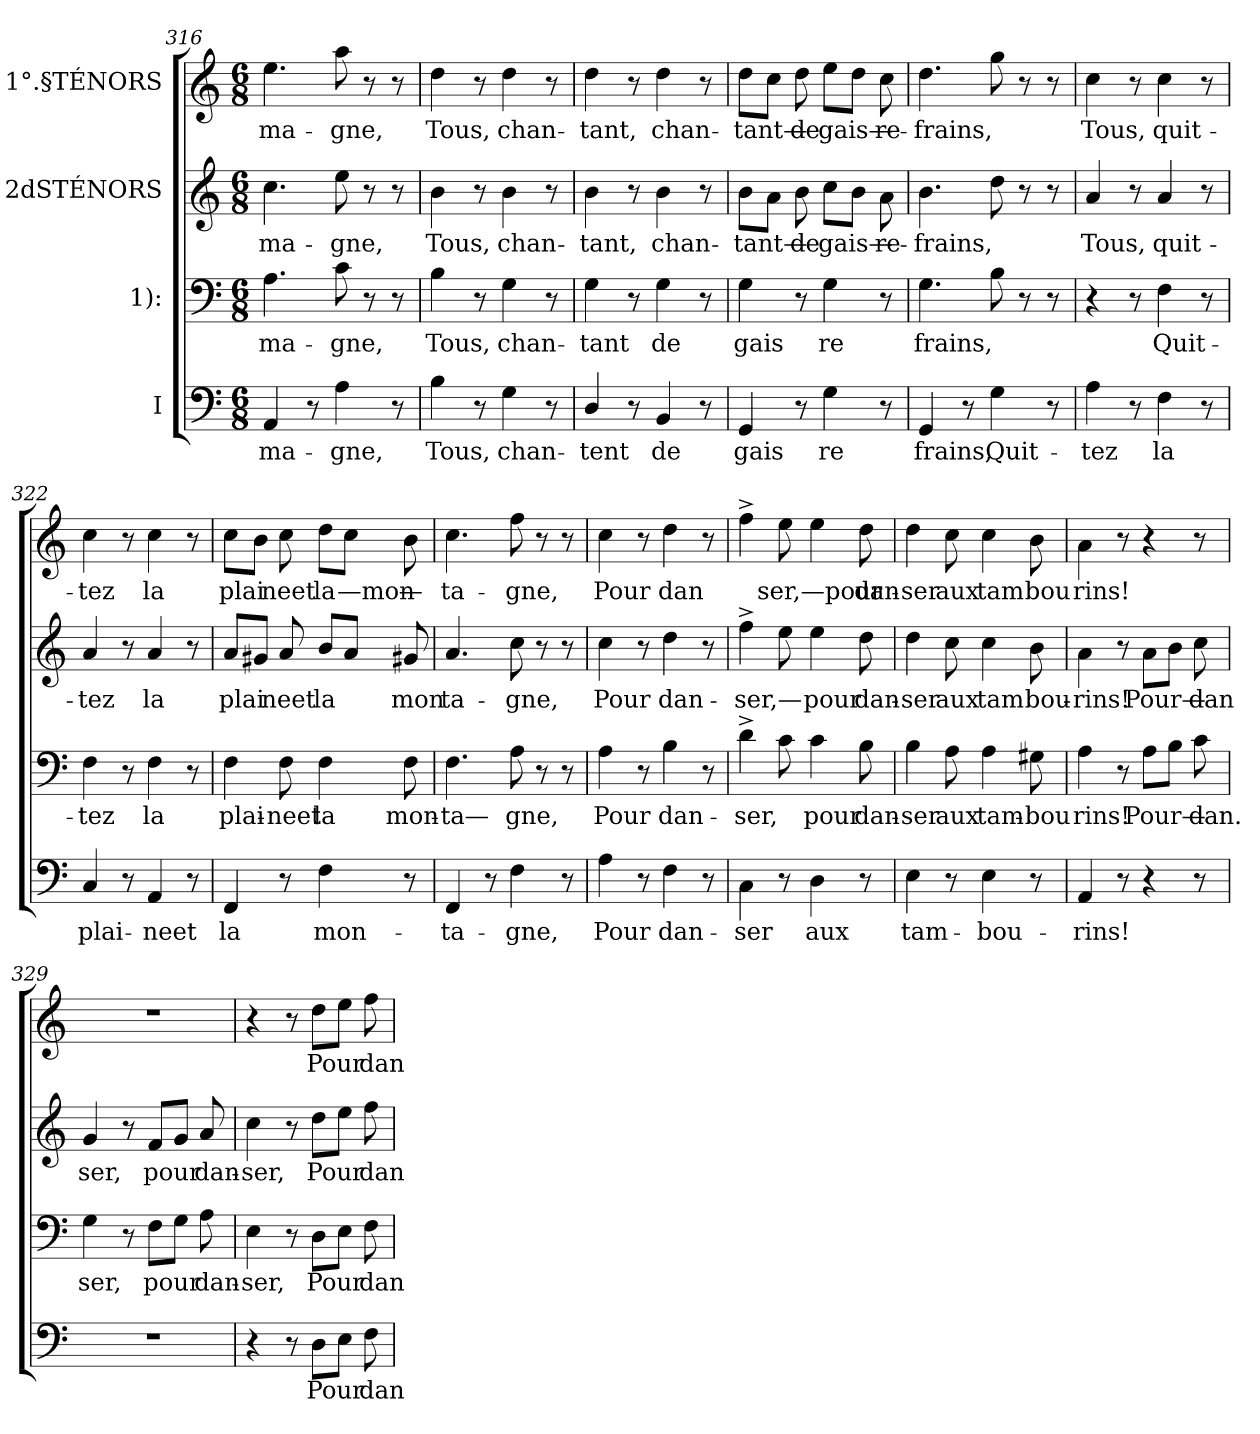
**kern	**text	**kern	**text	**kern	**text	**kern	**text
*part4	*part4	*part3	*part3	*part2	*part2	*part1	*part1
*staff4	*staff4	*staff3	*staff3	*staff2	*staff2	*staff1	*staff1
*I"I	*	*I"1):	*	*I"2dSTÉNORS	*	*I"1°.§TÉNORS	*
*clefF4	*	*clefF4	*	*clefG2	*	*clefG2	*
*k[]	*	*k[]	*	*k[]	*	*k[]	*
*M6/8	*	*M6/8	*	*M6/8	*	*M6/8	*
=316	=316	=316	=316	=316	=316	=316	=316
4AAi/	ma-	4.Ai\	ma-	4.cci\	ma-	4.eei\	ma-
8r	.	.	.	.	.	.	.
4Ai\	gne,	8ci\	gne,	8eei\	gne,	8aai\	gne,
.	.	8r	.	8r	.	8r	.
8r	.	8r	.	8r	.	8r	.
!!LO:LB:g=z
=317	=317	=317	=317	=317	=317	=317	=317
4Bi\	Tous,	4Bi\	Tous,	4bi\	Tous,	4ddi\	Tous,
8r	.	8r	.	8r	.	8r	.
4Gi\	chan-	4Gi\	chan-	4bi\	chan-	4ddi\	chan-
8r	.	8r	.	8r	.	8r	.
=318	=318	=318	=318	=318	=318	=318	=318
4Di/	tent	4Gi\	tant	4bi\	tant,	4ddi\	tant,
8r	.	8r	.	8r	.	8r	.
4BBi/	de	4Gi\	de	4bi\	chan-	4ddi\	chan-
8r	.	8r	.	8r	.	8r	.
=319	=319	=319	=319	=319	=319	=319	=319
4GGi/	gais	4Gi\	gais	8bi\L	tant—	8ddi\L	tant—
.	.	.	.	8ai\J	.	8cci\J	.
8r	.	8r	.	8bi\	de	8ddi\	de
4Gi\	re	4Gi\	re	8cci\L	gais—	8eei\L	gais—
.	.	.	.	8bi\J	.	8ddi\J	.
8r	.	8r	.	8ai\	re-	8cci\	re-
=320	=320	=320	=320	=320	=320	=320	=320
4GGi/	frains,	4.Gi\	frains,	4.bi\	frains,	4.ddi\	frains,
8r	.	.	.	.	.	.	.
4Gi\	Quit-	8Bi\	.	8ddi\	.	8ggi\	.
.	.	8r	.	8r	.	8r	.
8r	.	8r	.	8r	.	8r	.
!!LO:PB:g=z
=321	=321	=321	=321	=321	=321	=321	=321
4Ai\	tez	4r	.	4ai/	Tous,	4cci\	Tous,
8r	.	8r	.	8r	.	8r	.
4Fi\	la	4Fi\	Quit-	4ai/	quit-	4cci\	quit-
8r	.	8r	.	8r	.	8r	.
=322	=322	=322	=322	=322	=322	=322	=322
4Ci/	plai-	4Fi\	tez	4ai/	tez	4cci\	tez
8r	.	8r	.	8r	.	8r	.
4AAi/	neet	4Fi\	la	4ai/	la	4cci\	la
8r	.	8r	.	8r	.	8r	.
=323	=323	=323	=323	=323	=323	=323	=323
4FFi/	la	4Fi\	plai-	8ai/L	plai	8cci\L	plai
.	.	.	.	8g#Xi/J	--	8bi\J	--
8r	.	8Fi\	neet	8ai/	neet	8cci\	neet
4Fi\	mon-	4Fi\	la	8bi/L	la	8ddi\L	la
.	.	.	.	8ai/J	--	8cci\J	—mon
8r	.	8Fi\	mon-	8g#Xi/	mon	8bi\	—
=324	=324	=324	=324	=324	=324	=324	=324
4FFi/	ta-	4.Fi\	ta—	4.ai/	ta-	4.cci\	ta-
8r	.	.	.	.	.	.	.
4Fi\	gne,	8Ai\	gne,	8cci\	gne,	8ffi\	gne,
.	.	8r	.	8r	.	8r	.
8r	.	8r	.	8r	.	8r	.
=325	=325	=325	=325	=325	=325	=325	=325
4Ai\	Pour	4Ai\	Pour	4cci\	Pour	4cci\	Pour
8r	.	8r	.	8r	.	8r	.
4Fi\	dan-	4Bi\	dan-	4ddi\	dan-	4ddi\	dan-
8r	.	8r	.	8r	.	8r	.
!!LO:LB:g=z
=326	=326	=326	=326	=326	=326	=326	=326
4Ci\	ser	4d^>i\	ser,	4ff^>i\	ser,—	4ff^>i\	--
8r	.	8ci\	.	8eei\	.	8eei\	ser,—pour
4Di\	aux	4ci\	pour	4eei\	pour	4eei\	.
8r	.	8Bi\	dan-	8ddi\	dan-	8ddi\	dan-
=327	=327	=327	=327	=327	=327	=327	=327
4Ei\	tam-	4Bi\	ser	4ddi\	ser	4ddi\	ser
8r	.	8Ai\	aux	8cci\	aux	8cci\	aux
4Ei\	bou-	4Ai\	tam-	4cci\	tam	4cci\	tam
8r	.	8G#Xi\	bou	8bi\	bou-	8bi\	bou
=328	=328	=328	=328	=328	=328	=328	=328
4AAi/	rins!	4Ai\	rins!	4ai\	rins!	4ai\	rins!
8r	.	8r	.	8r	.	8r	.
4r	.	8Ai\L	Pour—	8ai\L	Pour—	4r	.
.	.	8Bi\J	.	8bi\J	.	.	.
8r	.	8ci\	dan.	8cci\	dan	8r	.
=329	=329	=329	=329	=329	=329	=329	=329
2.r	.	4Gi\	ser,	4gi/	ser,	2.r	.
.	.	8r	.	8r	.	.	.
.	.	8Fi\L	pour	8fi/L	pour	.	.
.	.	8Gi\J	.	8gi/J	.	.	.
.	.	8Ai\	dan-	8ai/	dan-	.	.
=330	=330	=330	=330	=330	=330	=330	=330
4r	.	4Ei\	ser,	4cci\	ser,	4r	.
8r	.	8r	.	8r	.	8r	.
8Di\L	Pour	8Di\L	Pour	8ddi\L	Pour	8ddi\L	Pour
8Ei\J	.	8Ei\J	.	8eei\J	.	8eei\J	.
8Fi\	dan-	8Fi\	dan-	8ffi\	dan	8ffi\	dan-
=	=	=	=	=	=	=	=
*-	*-	*-	*-	*-	*-	*-	*-
